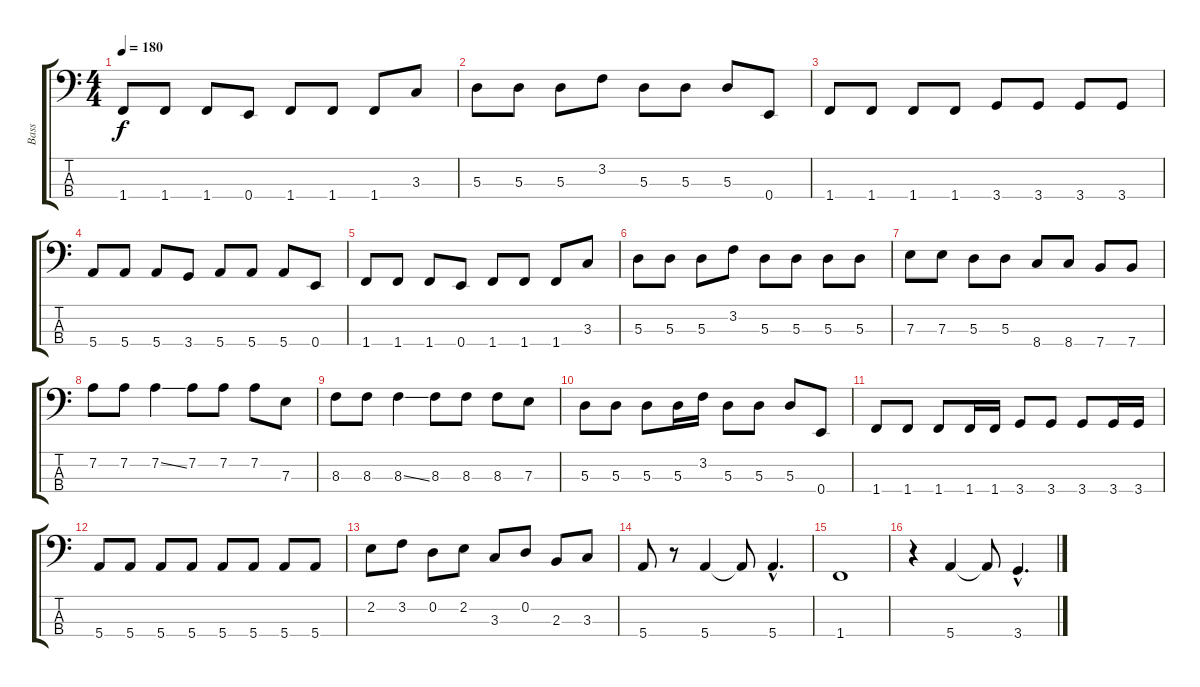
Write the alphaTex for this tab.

\track ("Bass" "Bass") {instrument electricbassfinger}
\staff {score tabs}
\tuning (G2 D2 A1 E1) {hide}
\ts (4 4)
\tempo 180
\clef f4
\ks c
1.4.8{dy f} 1.4.8 1.4.8 0.4.8 1.4.8 1.4.8 1.4.8 3.3.8 |
5.3.8 5.3.8 5.3.8 3.2.8 5.3.8 5.3.8 5.3.8 0.4.8 |
1.4.8 1.4.8 1.4.8 1.4.8 3.4.8 3.4.8 3.4.8 3.4.8 |
5.4.8 5.4.8 5.4.8 3.4.8 5.4.8 5.4.8 5.4.8 0.4.8 |
1.4.8 1.4.8 1.4.8 0.4.8 1.4.8 1.4.8 1.4.8 3.3.8 |
5.3.8 5.3.8 5.3.8 3.2.8 5.3.8 5.3.8 5.3.8 5.3.8 |
7.3.8 7.3.8 5.3.8 5.3.8 8.4.8 8.4.8 7.4.8 7.4.8 |
7.2.8 7.2.8 7.2{ss}.4 7.2.8 7.2.8 7.2.8 7.3.8 |
8.3.8 8.3.8 8.3{ss}.4 8.3.8 8.3.8 8.3.8 7.3.8 |
5.3.8 5.3.8 5.3.8 5.3.16 3.2.16 5.3.8 5.3.8 5.3.8 0.4.8 |
1.4.8 1.4.8 1.4.8 1.4.16 1.4.16 3.4.8 3.4.8 3.4.8 3.4.16 3.4.16 |
5.4.8 5.4.8 5.4.8 5.4.8 5.4.8 5.4.8 5.4.8 5.4.8 |
2.2.8 3.2.8 0.2.8 2.2.8 3.3.8 0.2.8 2.3.8 3.3.8 |
5.4.8 r.8 5.4.4 5.4{t}.8 5.4{hac}.4{d} |
1.4.1 |
r.4 5.4.4 5.4{t}.8 3.4{hac}.4{d}
